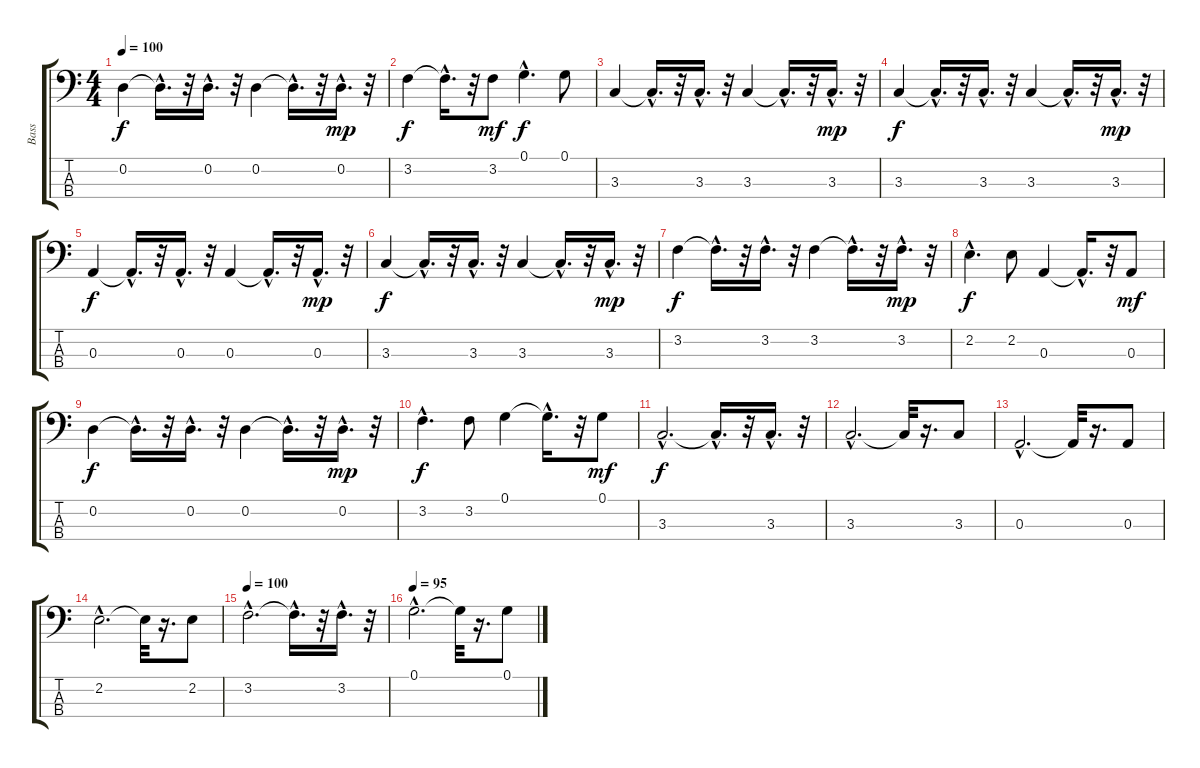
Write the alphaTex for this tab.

\track ("Bass" "Bass") {instrument electricbassfinger}
\staff {score tabs}
\tuning (G2 D2 A1 E1) {hide}
\ts (4 4)
\tempo 100
\clef f4
\ks c
0.2.4{dy f} 0.2{hac t}.16{d} r.32 0.2{hac}.16{d} r.32 0.2.4 0.2{hac t}.16{d} r.32 0.2{hac}.16{d dy mp} r.32 |
3.2.4{dy f} 3.2{hac t}.16{d} r.32 3.2.8{dy mf} 0.1{hac}.4{d dy f} 0.1.8 |
3.3.4 3.3{hac t}.16{d} r.32 3.3{hac}.16{d} r.32 3.3.4 3.3{hac t}.16{d} r.32 3.3{hac}.16{d dy mp} r.32 |
3.3.4{dy f} 3.3{hac t}.16{d} r.32 3.3{hac}.16{d} r.32 3.3.4 3.3{hac t}.16{d} r.32 3.3{hac}.16{d dy mp} r.32 |
0.3.4{dy f} 0.3{hac t}.16{d} r.32 0.3{hac}.16{d} r.32 0.3.4 0.3{hac t}.16{d} r.32 0.3{hac}.16{d dy mp} r.32 |
3.3.4{dy f} 3.3{hac t}.16{d} r.32 3.3{hac}.16{d} r.32 3.3.4 3.3{hac t}.16{d} r.32 3.3{hac}.16{d dy mp} r.32 |
3.2.4{dy f} 3.2{hac t}.16{d} r.32 3.2{hac}.16{d} r.32 3.2.4 3.2{hac t}.16{d} r.32 3.2{hac}.16{d dy mp} r.32 |
2.2{hac}.4{d dy f} 2.2.8 0.3.4 0.3{hac t}.16{d} r.32 0.3.8{dy mf} |
0.2.4{dy f} 0.2{hac t}.16{d} r.32 0.2{hac}.16{d} r.32 0.2.4 0.2{hac t}.16{d} r.32 0.2{hac}.16{d dy mp} r.32 |
3.2{hac}.4{d dy f} 3.2.8 0.1.4 0.1{hac t}.16{d} r.32 0.1.8{dy mf} |
3.3{hac}.2{d dy f} 3.3{hac t}.16{d} r.32 3.3{hac}.16{d} r.32 |
3.3{hac}.2{d} 3.3{t}.32 r.16{d} 3.3.8 |
0.3{hac}.2{d} 0.3{t}.32 r.16{d} 0.3.8 |
2.2{hac}.2{d} 2.2{t}.32 r.16{d} 2.2.8 |
\tempo 100
3.2{hac}.2{d} 3.2{hac t}.16{d} r.32 3.2{hac}.16{d} r.32 |
\tempo 95
0.1{hac}.2{d} 0.1{t}.32 r.16{d} 0.1.8
